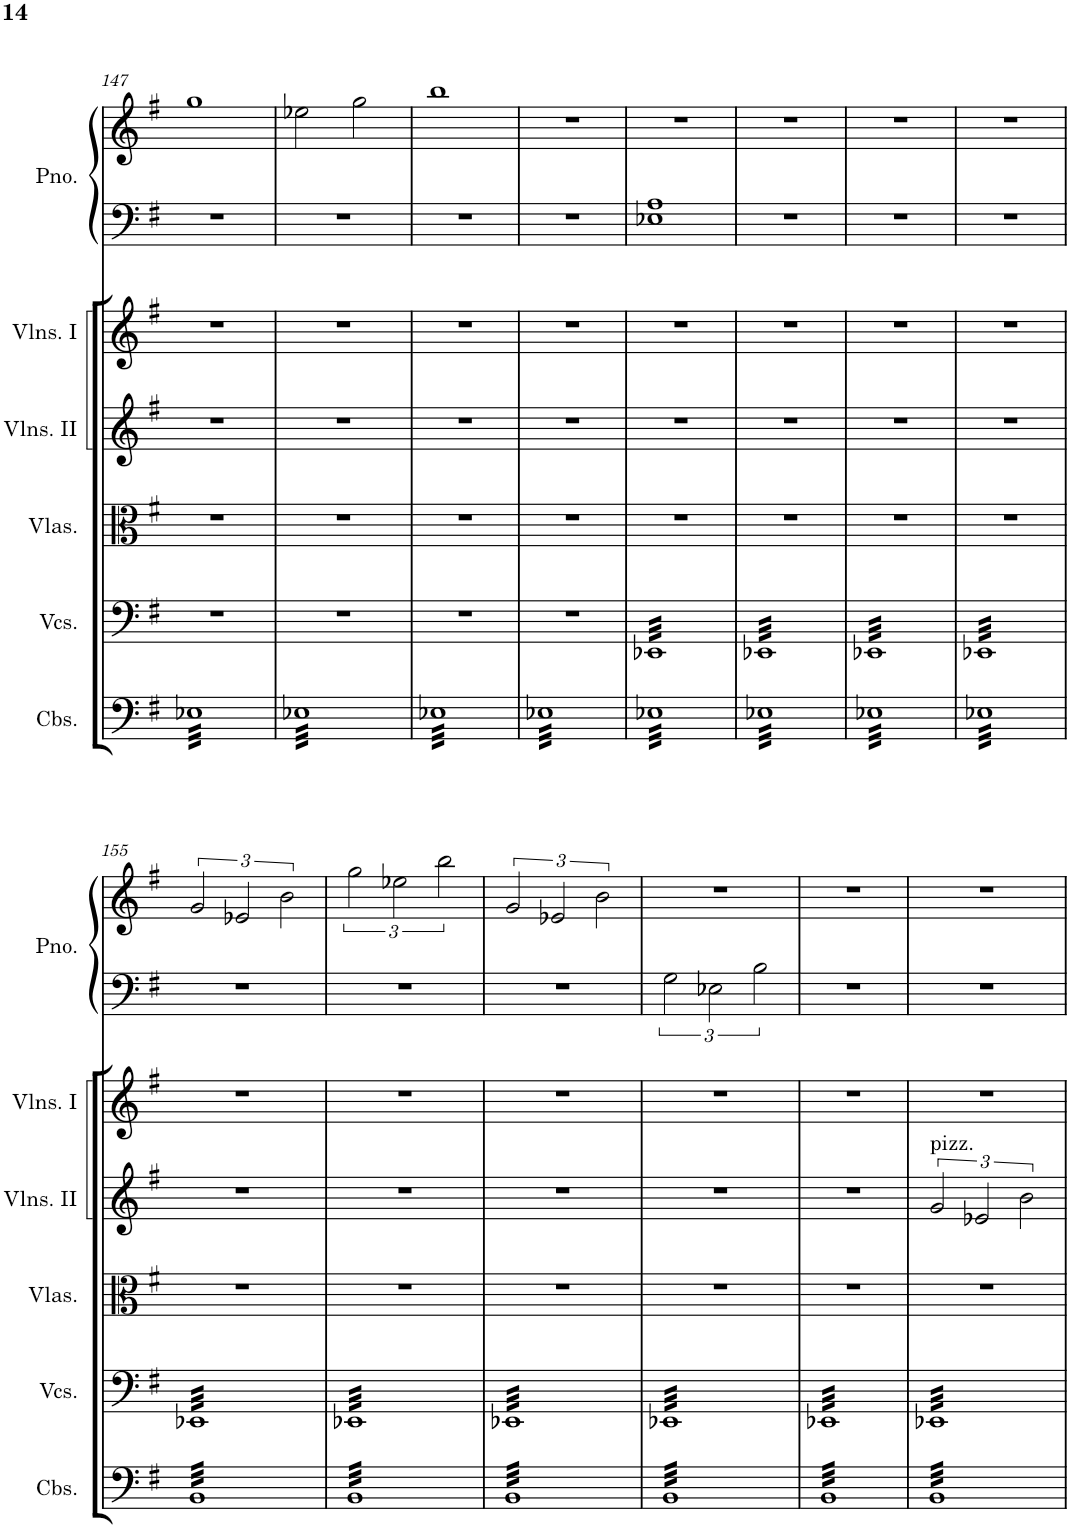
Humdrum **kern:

**kern	**kern	**kern	**kern	**kern	**kern	**kern
*part6	*part5	*part4	*part3	*part2	*part1	*part1
*staff7	*staff6	*staff5	*staff4	*staff3	*staff2	*staff1
*I"Contrabasses	*I"Violoncellos	*I"Violas	*I"Violins II	*I"Violins I	*I"Piano	*
*I'Cbs.	*I'Vcs.	*I'Vlas.	*I'Vlns. II	*I'Vlns. I	*I'Pno.	*
!!LO:PB:g=z
*clefF4	*clefF4	*clefC3	*clefG2	*clefG2	*clefF4	*clefG2
*Trd7c12	*	*	*	*	*	*
*k[f#]	*k[f#]	*k[f#]	*k[f#]	*k[f#]	*k[f#]	*k[f#]
*M2/2	*M2/2	*M2/2	*M2/2	*M2/2	*M2/2	*M2/2
=147	=147	=147	=147	=147	=147	=147
*tremolo	*	*	*	*	*	*
32E-XLLL	1r	1r	1r	1r	1r	1gg
32E-X	.	.	.	.	.	.
32E-X	.	.	.	.	.	.
32E-X	.	.	.	.	.	.
32E-X	.	.	.	.	.	.
32E-X	.	.	.	.	.	.
32E-X	.	.	.	.	.	.
32E-X	.	.	.	.	.	.
32E-X	.	.	.	.	.	.
32E-X	.	.	.	.	.	.
32E-X	.	.	.	.	.	.
32E-X	.	.	.	.	.	.
32E-X	.	.	.	.	.	.
32E-X	.	.	.	.	.	.
32E-X	.	.	.	.	.	.
32E-X	.	.	.	.	.	.
32E-X	.	.	.	.	.	.
32E-X	.	.	.	.	.	.
32E-X	.	.	.	.	.	.
32E-X	.	.	.	.	.	.
32E-X	.	.	.	.	.	.
32E-X	.	.	.	.	.	.
32E-X	.	.	.	.	.	.
32E-X	.	.	.	.	.	.
32E-X	.	.	.	.	.	.
32E-X	.	.	.	.	.	.
32E-X	.	.	.	.	.	.
32E-X	.	.	.	.	.	.
32E-X	.	.	.	.	.	.
32E-X	.	.	.	.	.	.
32E-X	.	.	.	.	.	.
32E-XJJJ	.	.	.	.	.	.
=148	=148	=148	=148	=148	=148	=148
32E-XLLL	1r	1r	1r	1r	1r	2ee-X\
32E-X	.	.	.	.	.	.
32E-X	.	.	.	.	.	.
32E-X	.	.	.	.	.	.
32E-X	.	.	.	.	.	.
32E-X	.	.	.	.	.	.
32E-X	.	.	.	.	.	.
32E-X	.	.	.	.	.	.
32E-X	.	.	.	.	.	.
32E-X	.	.	.	.	.	.
32E-X	.	.	.	.	.	.
32E-X	.	.	.	.	.	.
32E-X	.	.	.	.	.	.
32E-X	.	.	.	.	.	.
32E-X	.	.	.	.	.	.
32E-X	.	.	.	.	.	.
32E-X	.	.	.	.	.	2gg\
32E-X	.	.	.	.	.	.
32E-X	.	.	.	.	.	.
32E-X	.	.	.	.	.	.
32E-X	.	.	.	.	.	.
32E-X	.	.	.	.	.	.
32E-X	.	.	.	.	.	.
32E-X	.	.	.	.	.	.
32E-X	.	.	.	.	.	.
32E-X	.	.	.	.	.	.
32E-X	.	.	.	.	.	.
32E-X	.	.	.	.	.	.
32E-X	.	.	.	.	.	.
32E-X	.	.	.	.	.	.
32E-X	.	.	.	.	.	.
32E-XJJJ	.	.	.	.	.	.
=149	=149	=149	=149	=149	=149	=149
32E-XLLL	1r	1r	1r	1r	1r	1bb
32E-X	.	.	.	.	.	.
32E-X	.	.	.	.	.	.
32E-X	.	.	.	.	.	.
32E-X	.	.	.	.	.	.
32E-X	.	.	.	.	.	.
32E-X	.	.	.	.	.	.
32E-X	.	.	.	.	.	.
32E-X	.	.	.	.	.	.
32E-X	.	.	.	.	.	.
32E-X	.	.	.	.	.	.
32E-X	.	.	.	.	.	.
32E-X	.	.	.	.	.	.
32E-X	.	.	.	.	.	.
32E-X	.	.	.	.	.	.
32E-X	.	.	.	.	.	.
32E-X	.	.	.	.	.	.
32E-X	.	.	.	.	.	.
32E-X	.	.	.	.	.	.
32E-X	.	.	.	.	.	.
32E-X	.	.	.	.	.	.
32E-X	.	.	.	.	.	.
32E-X	.	.	.	.	.	.
32E-X	.	.	.	.	.	.
32E-X	.	.	.	.	.	.
32E-X	.	.	.	.	.	.
32E-X	.	.	.	.	.	.
32E-X	.	.	.	.	.	.
32E-X	.	.	.	.	.	.
32E-X	.	.	.	.	.	.
32E-X	.	.	.	.	.	.
32E-XJJJ	.	.	.	.	.	.
=150	=150	=150	=150	=150	=150	=150
32E-XLLL	1r	1r	1r	1r	1r	1r
32E-X	.	.	.	.	.	.
32E-X	.	.	.	.	.	.
32E-X	.	.	.	.	.	.
32E-X	.	.	.	.	.	.
32E-X	.	.	.	.	.	.
32E-X	.	.	.	.	.	.
32E-X	.	.	.	.	.	.
32E-X	.	.	.	.	.	.
32E-X	.	.	.	.	.	.
32E-X	.	.	.	.	.	.
32E-X	.	.	.	.	.	.
32E-X	.	.	.	.	.	.
32E-X	.	.	.	.	.	.
32E-X	.	.	.	.	.	.
32E-X	.	.	.	.	.	.
32E-X	.	.	.	.	.	.
32E-X	.	.	.	.	.	.
32E-X	.	.	.	.	.	.
32E-X	.	.	.	.	.	.
32E-X	.	.	.	.	.	.
32E-X	.	.	.	.	.	.
32E-X	.	.	.	.	.	.
32E-X	.	.	.	.	.	.
32E-X	.	.	.	.	.	.
32E-X	.	.	.	.	.	.
32E-X	.	.	.	.	.	.
32E-X	.	.	.	.	.	.
32E-X	.	.	.	.	.	.
32E-X	.	.	.	.	.	.
32E-X	.	.	.	.	.	.
32E-XJJJ	.	.	.	.	.	.
=151	=151	=151	=151	=151	=151	=151
*	*tremolo	*	*	*	*	*
32E-XLLL	32EE-XLLL	1r	1r	1r	1E-X 1A	1r
32E-X	32EE-X	.	.	.	.	.
32E-X	32EE-X	.	.	.	.	.
32E-X	32EE-X	.	.	.	.	.
32E-X	32EE-X	.	.	.	.	.
32E-X	32EE-X	.	.	.	.	.
32E-X	32EE-X	.	.	.	.	.
32E-X	32EE-X	.	.	.	.	.
32E-X	32EE-X	.	.	.	.	.
32E-X	32EE-X	.	.	.	.	.
32E-X	32EE-X	.	.	.	.	.
32E-X	32EE-X	.	.	.	.	.
32E-X	32EE-X	.	.	.	.	.
32E-X	32EE-X	.	.	.	.	.
32E-X	32EE-X	.	.	.	.	.
32E-X	32EE-X	.	.	.	.	.
32E-X	32EE-X	.	.	.	.	.
32E-X	32EE-X	.	.	.	.	.
32E-X	32EE-X	.	.	.	.	.
32E-X	32EE-X	.	.	.	.	.
32E-X	32EE-X	.	.	.	.	.
32E-X	32EE-X	.	.	.	.	.
32E-X	32EE-X	.	.	.	.	.
32E-X	32EE-X	.	.	.	.	.
32E-X	32EE-X	.	.	.	.	.
32E-X	32EE-X	.	.	.	.	.
32E-X	32EE-X	.	.	.	.	.
32E-X	32EE-X	.	.	.	.	.
32E-X	32EE-X	.	.	.	.	.
32E-X	32EE-X	.	.	.	.	.
32E-X	32EE-X	.	.	.	.	.
32E-XJJJ	32EE-XJJJ	.	.	.	.	.
=152	=152	=152	=152	=152	=152	=152
32E-XLLL	32EE-XLLL	1r	1r	1r	1r	1r
32E-X	32EE-X	.	.	.	.	.
32E-X	32EE-X	.	.	.	.	.
32E-X	32EE-X	.	.	.	.	.
32E-X	32EE-X	.	.	.	.	.
32E-X	32EE-X	.	.	.	.	.
32E-X	32EE-X	.	.	.	.	.
32E-X	32EE-X	.	.	.	.	.
32E-X	32EE-X	.	.	.	.	.
32E-X	32EE-X	.	.	.	.	.
32E-X	32EE-X	.	.	.	.	.
32E-X	32EE-X	.	.	.	.	.
32E-X	32EE-X	.	.	.	.	.
32E-X	32EE-X	.	.	.	.	.
32E-X	32EE-X	.	.	.	.	.
32E-X	32EE-X	.	.	.	.	.
32E-X	32EE-X	.	.	.	.	.
32E-X	32EE-X	.	.	.	.	.
32E-X	32EE-X	.	.	.	.	.
32E-X	32EE-X	.	.	.	.	.
32E-X	32EE-X	.	.	.	.	.
32E-X	32EE-X	.	.	.	.	.
32E-X	32EE-X	.	.	.	.	.
32E-X	32EE-X	.	.	.	.	.
32E-X	32EE-X	.	.	.	.	.
32E-X	32EE-X	.	.	.	.	.
32E-X	32EE-X	.	.	.	.	.
32E-X	32EE-X	.	.	.	.	.
32E-X	32EE-X	.	.	.	.	.
32E-X	32EE-X	.	.	.	.	.
32E-X	32EE-X	.	.	.	.	.
32E-XJJJ	32EE-XJJJ	.	.	.	.	.
=153	=153	=153	=153	=153	=153	=153
32E-XLLL	32EE-XLLL	1r	1r	1r	1r	1r
32E-X	32EE-X	.	.	.	.	.
32E-X	32EE-X	.	.	.	.	.
32E-X	32EE-X	.	.	.	.	.
32E-X	32EE-X	.	.	.	.	.
32E-X	32EE-X	.	.	.	.	.
32E-X	32EE-X	.	.	.	.	.
32E-X	32EE-X	.	.	.	.	.
32E-X	32EE-X	.	.	.	.	.
32E-X	32EE-X	.	.	.	.	.
32E-X	32EE-X	.	.	.	.	.
32E-X	32EE-X	.	.	.	.	.
32E-X	32EE-X	.	.	.	.	.
32E-X	32EE-X	.	.	.	.	.
32E-X	32EE-X	.	.	.	.	.
32E-X	32EE-X	.	.	.	.	.
32E-X	32EE-X	.	.	.	.	.
32E-X	32EE-X	.	.	.	.	.
32E-X	32EE-X	.	.	.	.	.
32E-X	32EE-X	.	.	.	.	.
32E-X	32EE-X	.	.	.	.	.
32E-X	32EE-X	.	.	.	.	.
32E-X	32EE-X	.	.	.	.	.
32E-X	32EE-X	.	.	.	.	.
32E-X	32EE-X	.	.	.	.	.
32E-X	32EE-X	.	.	.	.	.
32E-X	32EE-X	.	.	.	.	.
32E-X	32EE-X	.	.	.	.	.
32E-X	32EE-X	.	.	.	.	.
32E-X	32EE-X	.	.	.	.	.
32E-X	32EE-X	.	.	.	.	.
32E-XJJJ	32EE-XJJJ	.	.	.	.	.
=154	=154	=154	=154	=154	=154	=154
32E-XLLL	32EE-XLLL	1r	1r	1r	1r	1r
32E-X	32EE-X	.	.	.	.	.
32E-X	32EE-X	.	.	.	.	.
32E-X	32EE-X	.	.	.	.	.
32E-X	32EE-X	.	.	.	.	.
32E-X	32EE-X	.	.	.	.	.
32E-X	32EE-X	.	.	.	.	.
32E-X	32EE-X	.	.	.	.	.
32E-X	32EE-X	.	.	.	.	.
32E-X	32EE-X	.	.	.	.	.
32E-X	32EE-X	.	.	.	.	.
32E-X	32EE-X	.	.	.	.	.
32E-X	32EE-X	.	.	.	.	.
32E-X	32EE-X	.	.	.	.	.
32E-X	32EE-X	.	.	.	.	.
32E-X	32EE-X	.	.	.	.	.
32E-X	32EE-X	.	.	.	.	.
32E-X	32EE-X	.	.	.	.	.
32E-X	32EE-X	.	.	.	.	.
32E-X	32EE-X	.	.	.	.	.
32E-X	32EE-X	.	.	.	.	.
32E-X	32EE-X	.	.	.	.	.
32E-X	32EE-X	.	.	.	.	.
32E-X	32EE-X	.	.	.	.	.
32E-X	32EE-X	.	.	.	.	.
32E-X	32EE-X	.	.	.	.	.
32E-X	32EE-X	.	.	.	.	.
32E-X	32EE-X	.	.	.	.	.
32E-X	32EE-X	.	.	.	.	.
32E-X	32EE-X	.	.	.	.	.
32E-X	32EE-X	.	.	.	.	.
32E-XJJJ	32EE-XJJJ	.	.	.	.	.
!!LO:LB:g=z
=155	=155	=155	=155	=155	=155	=155
32BBLLL	32EE-XLLL	1r	1r	1r	1r	3g/
32BB	32EE-X	.	.	.	.	.
32BB	32EE-X	.	.	.	.	.
32BB	32EE-X	.	.	.	.	.
32BB	32EE-X	.	.	.	.	.
32BB	32EE-X	.	.	.	.	.
32BB	32EE-X	.	.	.	.	.
32BB	32EE-X	.	.	.	.	.
32BB	32EE-X	.	.	.	.	.
32BB	32EE-X	.	.	.	.	.
32BB	32EE-X	.	.	.	.	.
.	.	.	.	.	.	3e-X/
32BB	32EE-X	.	.	.	.	.
32BB	32EE-X	.	.	.	.	.
32BB	32EE-X	.	.	.	.	.
32BB	32EE-X	.	.	.	.	.
32BB	32EE-X	.	.	.	.	.
32BB	32EE-X	.	.	.	.	.
32BB	32EE-X	.	.	.	.	.
32BB	32EE-X	.	.	.	.	.
32BB	32EE-X	.	.	.	.	.
32BB	32EE-X	.	.	.	.	.
32BB	32EE-X	.	.	.	.	.
.	.	.	.	.	.	3b\
32BB	32EE-X	.	.	.	.	.
32BB	32EE-X	.	.	.	.	.
32BB	32EE-X	.	.	.	.	.
32BB	32EE-X	.	.	.	.	.
32BB	32EE-X	.	.	.	.	.
32BB	32EE-X	.	.	.	.	.
32BB	32EE-X	.	.	.	.	.
32BB	32EE-X	.	.	.	.	.
32BB	32EE-X	.	.	.	.	.
32BBJJJ	32EE-XJJJ	.	.	.	.	.
=156	=156	=156	=156	=156	=156	=156
32BBLLL	32EE-XLLL	1r	1r	1r	1r	3gg\
32BB	32EE-X	.	.	.	.	.
32BB	32EE-X	.	.	.	.	.
32BB	32EE-X	.	.	.	.	.
32BB	32EE-X	.	.	.	.	.
32BB	32EE-X	.	.	.	.	.
32BB	32EE-X	.	.	.	.	.
32BB	32EE-X	.	.	.	.	.
32BB	32EE-X	.	.	.	.	.
32BB	32EE-X	.	.	.	.	.
32BB	32EE-X	.	.	.	.	.
.	.	.	.	.	.	3ee-X\
32BB	32EE-X	.	.	.	.	.
32BB	32EE-X	.	.	.	.	.
32BB	32EE-X	.	.	.	.	.
32BB	32EE-X	.	.	.	.	.
32BB	32EE-X	.	.	.	.	.
32BB	32EE-X	.	.	.	.	.
32BB	32EE-X	.	.	.	.	.
32BB	32EE-X	.	.	.	.	.
32BB	32EE-X	.	.	.	.	.
32BB	32EE-X	.	.	.	.	.
32BB	32EE-X	.	.	.	.	.
.	.	.	.	.	.	3bb\
32BB	32EE-X	.	.	.	.	.
32BB	32EE-X	.	.	.	.	.
32BB	32EE-X	.	.	.	.	.
32BB	32EE-X	.	.	.	.	.
32BB	32EE-X	.	.	.	.	.
32BB	32EE-X	.	.	.	.	.
32BB	32EE-X	.	.	.	.	.
32BB	32EE-X	.	.	.	.	.
32BB	32EE-X	.	.	.	.	.
32BBJJJ	32EE-XJJJ	.	.	.	.	.
=157	=157	=157	=157	=157	=157	=157
32BBLLL	32EE-XLLL	1r	1r	1r	1r	3g/
32BB	32EE-X	.	.	.	.	.
32BB	32EE-X	.	.	.	.	.
32BB	32EE-X	.	.	.	.	.
32BB	32EE-X	.	.	.	.	.
32BB	32EE-X	.	.	.	.	.
32BB	32EE-X	.	.	.	.	.
32BB	32EE-X	.	.	.	.	.
32BB	32EE-X	.	.	.	.	.
32BB	32EE-X	.	.	.	.	.
32BB	32EE-X	.	.	.	.	.
.	.	.	.	.	.	3e-X/
32BB	32EE-X	.	.	.	.	.
32BB	32EE-X	.	.	.	.	.
32BB	32EE-X	.	.	.	.	.
32BB	32EE-X	.	.	.	.	.
32BB	32EE-X	.	.	.	.	.
32BB	32EE-X	.	.	.	.	.
32BB	32EE-X	.	.	.	.	.
32BB	32EE-X	.	.	.	.	.
32BB	32EE-X	.	.	.	.	.
32BB	32EE-X	.	.	.	.	.
32BB	32EE-X	.	.	.	.	.
.	.	.	.	.	.	3b\
32BB	32EE-X	.	.	.	.	.
32BB	32EE-X	.	.	.	.	.
32BB	32EE-X	.	.	.	.	.
32BB	32EE-X	.	.	.	.	.
32BB	32EE-X	.	.	.	.	.
32BB	32EE-X	.	.	.	.	.
32BB	32EE-X	.	.	.	.	.
32BB	32EE-X	.	.	.	.	.
32BB	32EE-X	.	.	.	.	.
32BBJJJ	32EE-XJJJ	.	.	.	.	.
=158	=158	=158	=158	=158	=158	=158
32BBLLL	32EE-XLLL	1r	1r	1r	3G\	1r
32BB	32EE-X	.	.	.	.	.
32BB	32EE-X	.	.	.	.	.
32BB	32EE-X	.	.	.	.	.
32BB	32EE-X	.	.	.	.	.
32BB	32EE-X	.	.	.	.	.
32BB	32EE-X	.	.	.	.	.
32BB	32EE-X	.	.	.	.	.
32BB	32EE-X	.	.	.	.	.
32BB	32EE-X	.	.	.	.	.
32BB	32EE-X	.	.	.	.	.
.	.	.	.	.	3E-X\	.
32BB	32EE-X	.	.	.	.	.
32BB	32EE-X	.	.	.	.	.
32BB	32EE-X	.	.	.	.	.
32BB	32EE-X	.	.	.	.	.
32BB	32EE-X	.	.	.	.	.
32BB	32EE-X	.	.	.	.	.
32BB	32EE-X	.	.	.	.	.
32BB	32EE-X	.	.	.	.	.
32BB	32EE-X	.	.	.	.	.
32BB	32EE-X	.	.	.	.	.
32BB	32EE-X	.	.	.	.	.
.	.	.	.	.	3B\	.
32BB	32EE-X	.	.	.	.	.
32BB	32EE-X	.	.	.	.	.
32BB	32EE-X	.	.	.	.	.
32BB	32EE-X	.	.	.	.	.
32BB	32EE-X	.	.	.	.	.
32BB	32EE-X	.	.	.	.	.
32BB	32EE-X	.	.	.	.	.
32BB	32EE-X	.	.	.	.	.
32BB	32EE-X	.	.	.	.	.
32BBJJJ	32EE-XJJJ	.	.	.	.	.
=159	=159	=159	=159	=159	=159	=159
32BBLLL	32EE-XLLL	1r	1r	1r	1r	1r
32BB	32EE-X	.	.	.	.	.
32BB	32EE-X	.	.	.	.	.
32BB	32EE-X	.	.	.	.	.
32BB	32EE-X	.	.	.	.	.
32BB	32EE-X	.	.	.	.	.
32BB	32EE-X	.	.	.	.	.
32BB	32EE-X	.	.	.	.	.
32BB	32EE-X	.	.	.	.	.
32BB	32EE-X	.	.	.	.	.
32BB	32EE-X	.	.	.	.	.
32BB	32EE-X	.	.	.	.	.
32BB	32EE-X	.	.	.	.	.
32BB	32EE-X	.	.	.	.	.
32BB	32EE-X	.	.	.	.	.
32BB	32EE-X	.	.	.	.	.
32BB	32EE-X	.	.	.	.	.
32BB	32EE-X	.	.	.	.	.
32BB	32EE-X	.	.	.	.	.
32BB	32EE-X	.	.	.	.	.
32BB	32EE-X	.	.	.	.	.
32BB	32EE-X	.	.	.	.	.
32BB	32EE-X	.	.	.	.	.
32BB	32EE-X	.	.	.	.	.
32BB	32EE-X	.	.	.	.	.
32BB	32EE-X	.	.	.	.	.
32BB	32EE-X	.	.	.	.	.
32BB	32EE-X	.	.	.	.	.
32BB	32EE-X	.	.	.	.	.
32BB	32EE-X	.	.	.	.	.
32BB	32EE-X	.	.	.	.	.
32BBJJJ	32EE-XJJJ	.	.	.	.	.
=160	=160	=160	=160	=160	=160	=160
!	!	!	!LO:TX:a:t=pizz.	!	!	!
32BBLLL	32EE-XLLL	1r	3g/	1r	1r	1r
32BB	32EE-X	.	.	.	.	.
32BB	32EE-X	.	.	.	.	.
32BB	32EE-X	.	.	.	.	.
32BB	32EE-X	.	.	.	.	.
32BB	32EE-X	.	.	.	.	.
32BB	32EE-X	.	.	.	.	.
32BB	32EE-X	.	.	.	.	.
32BB	32EE-X	.	.	.	.	.
32BB	32EE-X	.	.	.	.	.
32BB	32EE-X	.	.	.	.	.
.	.	.	3e-X/	.	.	.
32BB	32EE-X	.	.	.	.	.
32BB	32EE-X	.	.	.	.	.
32BB	32EE-X	.	.	.	.	.
32BB	32EE-X	.	.	.	.	.
32BB	32EE-X	.	.	.	.	.
32BB	32EE-X	.	.	.	.	.
32BB	32EE-X	.	.	.	.	.
32BB	32EE-X	.	.	.	.	.
32BB	32EE-X	.	.	.	.	.
32BB	32EE-X	.	.	.	.	.
32BB	32EE-X	.	.	.	.	.
.	.	.	3b\	.	.	.
32BB	32EE-X	.	.	.	.	.
32BB	32EE-X	.	.	.	.	.
32BB	32EE-X	.	.	.	.	.
32BB	32EE-X	.	.	.	.	.
32BB	32EE-X	.	.	.	.	.
32BB	32EE-X	.	.	.	.	.
32BB	32EE-X	.	.	.	.	.
32BB	32EE-X	.	.	.	.	.
32BB	32EE-X	.	.	.	.	.
32BBJJJ	32EE-XJJJ	.	.	.	.	.
*	*Xtremolo	*	*	*	*	*
*Xtremolo	*	*	*	*	*	*
=	=	=	=	=	=	=
*-	*-	*-	*-	*-	*-	*-
